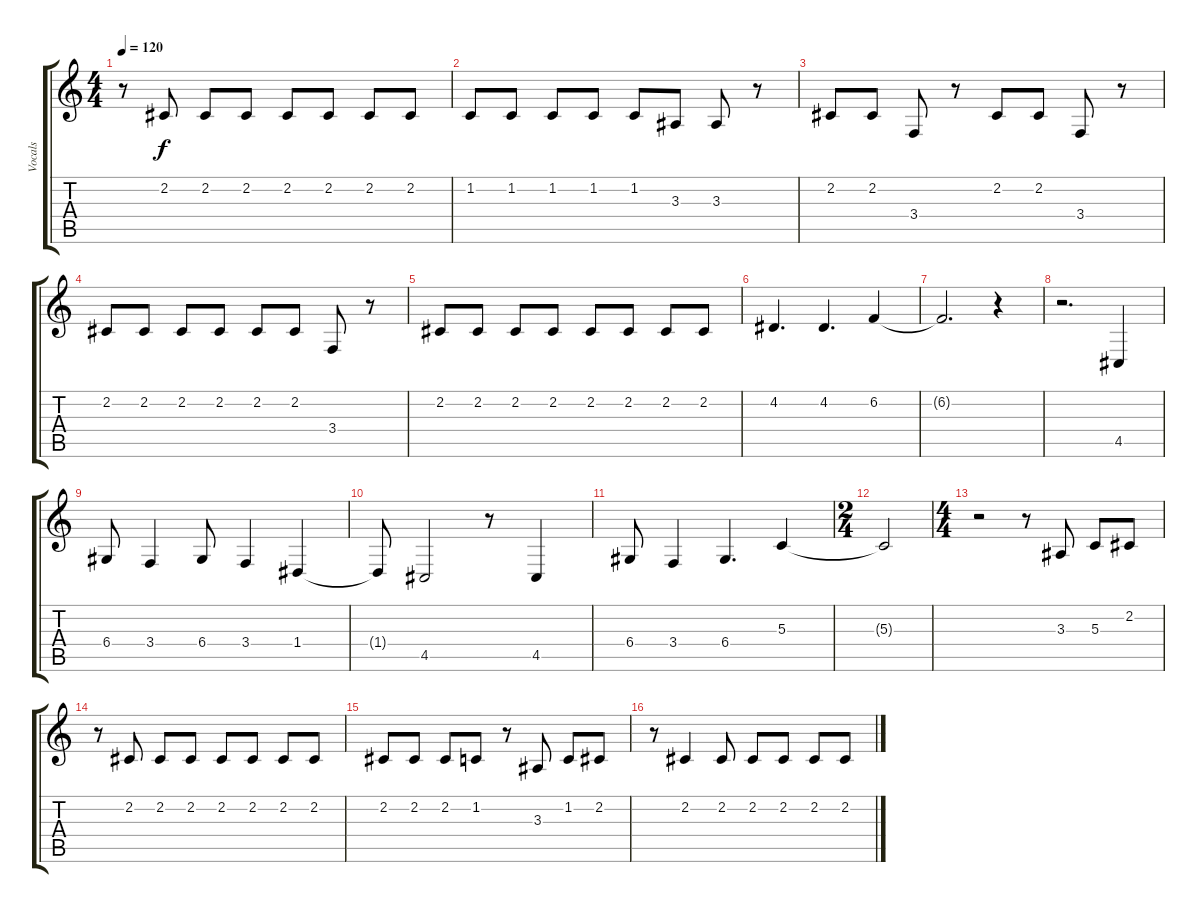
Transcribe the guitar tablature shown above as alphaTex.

\track ("Vocals" "Vocals") {instrument oboe}
\staff {score tabs}
\tuning (E4 B3 G3 D3 A2 E2) {hide}
\ts (4 4)
\tempo 120
\clef g2
\ks c
r.8{dy f} 2.2.8 2.2.8 2.2.8 2.2.8 2.2.8 2.2.8 2.2.8 |
1.2.8 1.2.8 1.2.8 1.2.8 1.2.8 3.3.8 3.3.8 r.8 |
2.2.8 2.2.8 3.4.8 r.8 2.2.8 2.2.8 3.4.8 r.8 |
2.2.8 2.2.8 2.2.8 2.2.8 2.2.8 2.2.8 3.4.8 r.8 |
2.2.8 2.2.8 2.2.8 2.2.8 2.2.8 2.2.8 2.2.8 2.2.8 |
4.2.4{d} 4.2.4{d} 6.2.4 |
6.2{t}.2{d} r.4 |
r.2{d} 4.5.4 |
6.4.8 3.4.4 6.4.8 3.4.4 1.4.4 |
1.4{t}.8 4.5.2 r.8 4.5.4 |
6.4.8 3.4.4 6.4.4{d} 5.3.4 |
\ts (2 4)
5.3{t}.2 |
\ts (4 4)
r.2 r.8 3.3.8 5.3.8 2.2.8 |
r.8 2.2.8 2.2.8 2.2.8 2.2.8 2.2.8 2.2.8 2.2.8 |
2.2.8 2.2.8 2.2.8 1.2.8 r.8 3.3.8 1.2.8 2.2.8 |
r.8 2.2.4 2.2.8 2.2.8 2.2.8 2.2.8 2.2.8
